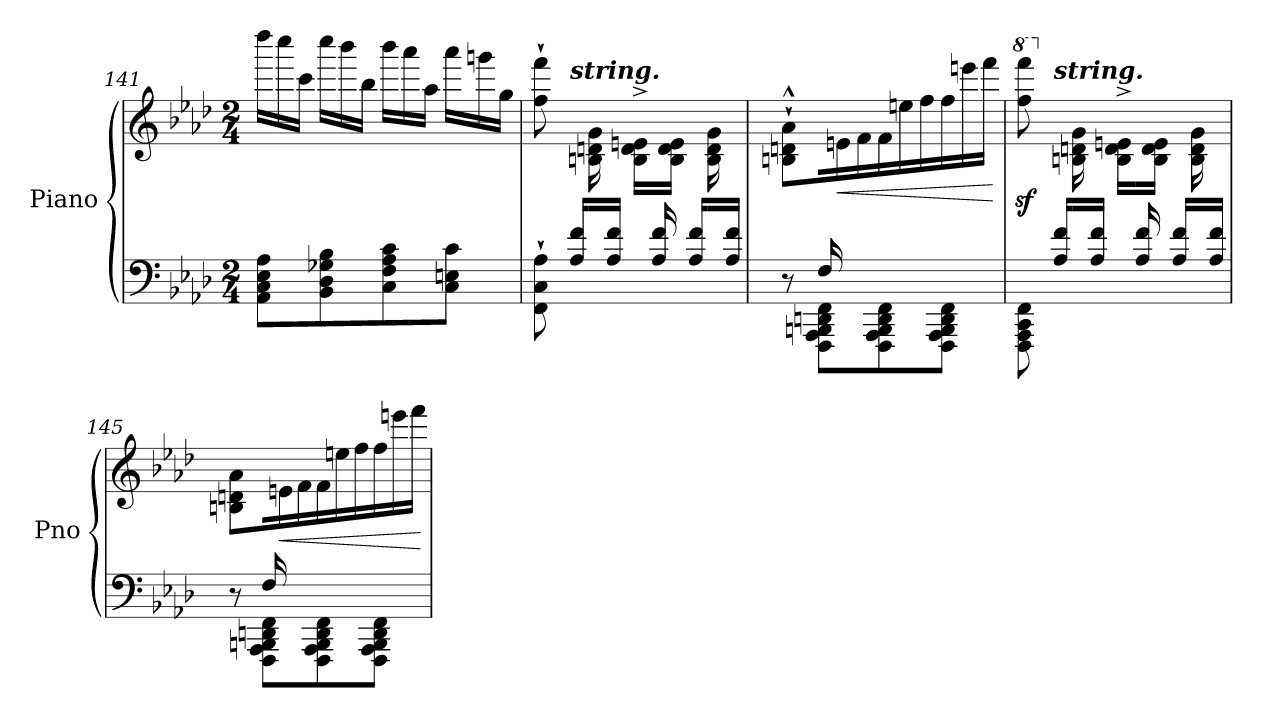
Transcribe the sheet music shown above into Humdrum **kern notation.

**kern	**kern	**dynam
*part1	*part1	*part1
*staff2	*staff1	*staff1/2
*I"Piano	*	*
*I'Pno	*	*
*clefF4	*clefG2	*
*k[b-e-a-d-]	*k[b-e-a-d-]	*
*M2/4	*M2/4	*
*	*Xtuplet	*
=141	=141	=141
8AA-\ 8C\ 8E-\ 8A-\L	24dddd-\LL	.
.	24cccc\	.
.	24ccc\JJ	.
8BB-\ 8D-\ 8G-X\ 8B-\	24cccc\LL	.
.	24bbb-\	.
.	24bb-\JJ	.
8C\ 8F\ 8A-\ 8c\	24bbb-\LL	.
.	24aaa-\	.
.	24aa-\JJ	.
8C\ 8En\ 8c\J	24aaa-\LL	.
.	24gggn\	.
.	24gg\JJ	.
=142	=142	=142
*^	*	*
8ryy	8FF\` 8C\` 8A-\`	8ff\` 8fff\`	.
*Xtuplet	*	*	*
!	!	!LO:TX:a:Bi:t=string.	!
24A-/ 24f/LL	8ryy	24ryy	.
24ryy	.	24Bn\ 24dn\ 24g\	.
24A-/ 24f/JJ	.	24ryy	.
24ryy	4ryy	24B\^ 24d\^ 24en\^LL	.
24A-/ 24f/	.	24ryy	.
24ryy	.	24B\ 24d\ 24e\JJ	.
24A-/ 24f/LL	.	24ryy	.
24ryy	.	24B\ 24d\ 24g\	.
24A-/ 24f/JJ	.	24ryy	.
=143	=143	=143	=143
8ryy	8r	8Bn\`^^ 8dn\`^^ 8a-\`^^	.
24F/LL	8FFF\ 8AAA-\ 8BBBn\ 8DDn\ 8FF\L	24ryy	.
!	!	!	!LO:HP:b
3ryy	.	24en\	<
.	.	24f\	.
.	8FFF\ 8AAA-\ 8BBB\ 8DD\ 8FF\	24f\	.
.	.	24een\	.
.	.	24ff\	.
.	8FFF\ 8AAA-\ 8BBB\ 8DD\ 8FF\J	24ff\	.
.	.	24eeen\	.
.	.	24fff\JJ	.
*v	*v	*	*
.	.	[
!!LO:LB:g=z
=144	=144	=144
*^	*	*
*	*	*8va	*
8ryy	8FFF\ 8AAA-\ 8CC\ 8FF\	8fff\z< 8ffff\z<	.
*	*	*X8va	*
!	!	!LO:TX:a:Bi:t=string.	!
24A-/ 24f/LL	8ryy	24ryy	.
24ryy	.	24Bn\ 24dn\ 24g\	.
24A-/ 24f/JJ	.	24ryy	.
24ryy	4ryy	24B\^ 24d\^ 24en\^LL	.
24A-/ 24f/	.	24ryy	.
24ryy	.	24B\ 24d\ 24e\JJ	.
24A-/ 24f/LL	.	24ryy	.
24ryy	.	24B\ 24d\ 24g\	.
24A-/ 24f/JJ	.	24ryy	.
=145	=145	=145	=145
8ryy	8r	8Bn\ 8dn\ 8a-\	.
24F/LL	8FFF\ 8AAA-\ 8BBBn\ 8DDn\ 8FF\L	24ryy	.
!	!	!	!LO:HP:b
3ryy	.	24en\	<
.	.	24f\	.
.	8FFF\ 8AAA-\ 8BBB\ 8DD\ 8FF\	24f\	.
.	.	24een\	.
.	.	24ff\	.
.	8FFF\ 8AAA-\ 8BBB\ 8DD\ 8FF\J	24ff\	.
.	.	24eeen\	.
.	.	24fff\JJ	.
*v	*v	*	*
.	.	[
=	=	=
*-	*-	*-
